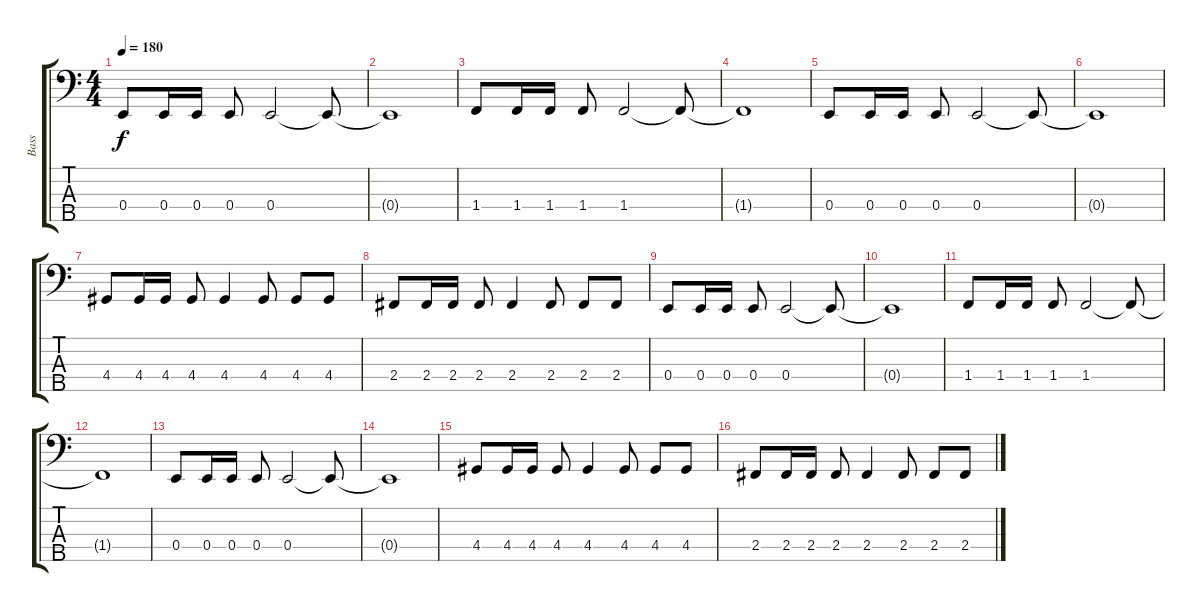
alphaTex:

\track ("Bass" "Bass") {instrument electricbasspick}
\staff {score tabs}
\tuning (G2 D2 A1 E1 B0) {hide}
\ts (4 4)
\tempo 180
\clef f4
\ks c
0.4.8{dy f instrument electricbasspick} 0.4.16 0.4.16 0.4.8 0.4.2 0.4{t}.8 |
0.4{t}.1 |
1.4.8 1.4.16 1.4.16 1.4.8 1.4.2 1.4{t}.8 |
1.4{t}.1 |
0.4.8 0.4.16 0.4.16 0.4.8 0.4.2 0.4{t}.8 |
0.4{t}.1 |
4.4.8 4.4.16 4.4.16 4.4.8 4.4.4 4.4.8 4.4.8 4.4.8 |
2.4.8 2.4.16 2.4.16 2.4.8 2.4.4 2.4.8 2.4.8 2.4.8 |
0.4.8 0.4.16 0.4.16 0.4.8 0.4.2 0.4{t}.8 |
0.4{t}.1 |
1.4.8 1.4.16 1.4.16 1.4.8 1.4.2 1.4{t}.8 |
1.4{t}.1 |
0.4.8 0.4.16 0.4.16 0.4.8 0.4.2 0.4{t}.8 |
0.4{t}.1 |
4.4.8 4.4.16 4.4.16 4.4.8 4.4.4 4.4.8 4.4.8 4.4.8 |
2.4.8 2.4.16 2.4.16 2.4.8 2.4.4 2.4.8 2.4.8 2.4.8
